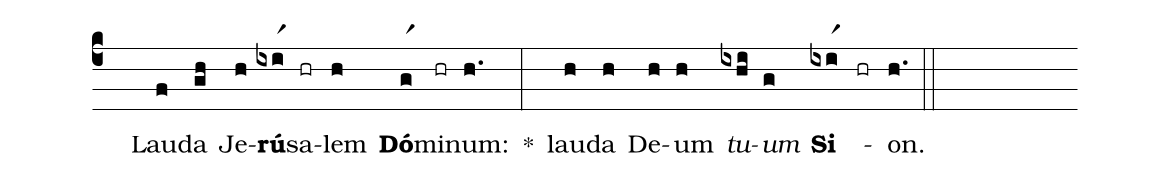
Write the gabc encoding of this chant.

%%
(c4)
( )Lau(f)da(gh) Je(h)<b>rú</b>(ixir1)sa(hr)lem(h) <b>Dó</b>(gr1)mi(hr)num:(h.) *(:)
lau(h)da(h) De(h)um(h) <i>tu</i>(ixhi)<i>um</i>(g) <b>Si</b>(ixir1) -(hr) on.(h.) (::)
